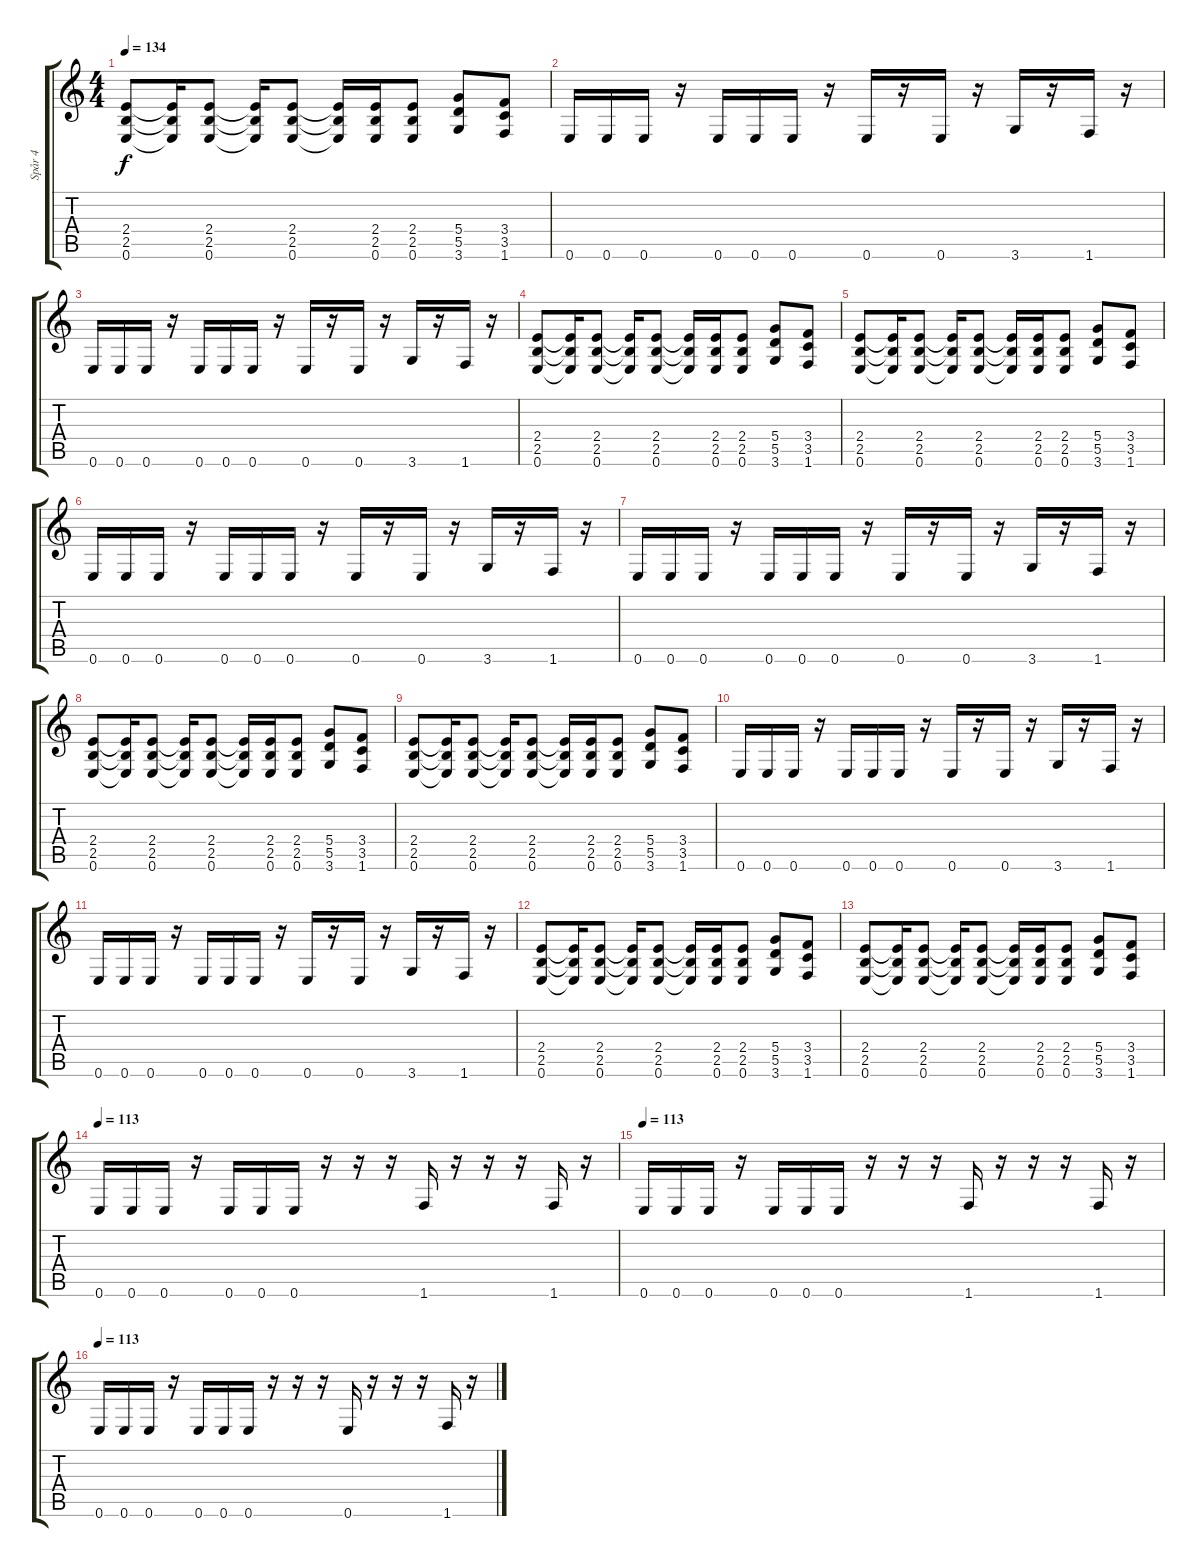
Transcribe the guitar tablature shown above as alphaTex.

\track ("Spår 4" "Spår 4") {instrument distortionguitar}
\staff {score tabs}
\tuning (E4 B3 G3 D3 A2 E2) {hide}
\ts (4 4)
\tempo 134
\clef g2
\ks c
(2.4 2.5 0.6).8{dy f} (2.4{t} 2.5{t} 0.6{t}).16 (2.4 2.5 0.6).8 (2.4{t} 2.5{t} 0.6{t}).16 (2.4 2.5 0.6).8 (2.4{t} 2.5{t} 0.6{t}).16 (2.4 2.5 0.6).16 (2.4 2.5 0.6).8 (5.4 5.5 3.6).8 (3.4 3.5 1.6).8 |
0.6.16 0.6.16 0.6.16 r.16 0.6.16 0.6.16 0.6.16 r.16 0.6.16 r.16 0.6.16 r.16 3.6.16 r.16 1.6.16 r.16 |
0.6.16 0.6.16 0.6.16 r.16 0.6.16 0.6.16 0.6.16 r.16 0.6.16 r.16 0.6.16 r.16 3.6.16 r.16 1.6.16 r.16 |
(2.4 2.5 0.6).8 (2.4{t} 2.5{t} 0.6{t}).16 (2.4 2.5 0.6).8 (2.4{t} 2.5{t} 0.6{t}).16 (2.4 2.5 0.6).8 (2.4{t} 2.5{t} 0.6{t}).16 (2.4 2.5 0.6).16 (2.4 2.5 0.6).8 (5.4 5.5 3.6).8 (3.4 3.5 1.6).8 |
(2.4 2.5 0.6).8 (2.4{t} 2.5{t} 0.6{t}).16 (2.4 2.5 0.6).8 (2.4{t} 2.5{t} 0.6{t}).16 (2.4 2.5 0.6).8 (2.4{t} 2.5{t} 0.6{t}).16 (2.4 2.5 0.6).16 (2.4 2.5 0.6).8 (5.4 5.5 3.6).8 (3.4 3.5 1.6).8 |
0.6.16 0.6.16 0.6.16 r.16 0.6.16 0.6.16 0.6.16 r.16 0.6.16 r.16 0.6.16 r.16 3.6.16 r.16 1.6.16 r.16 |
0.6.16 0.6.16 0.6.16 r.16 0.6.16 0.6.16 0.6.16 r.16 0.6.16 r.16 0.6.16 r.16 3.6.16 r.16 1.6.16 r.16 |
(2.4 2.5 0.6).8 (2.4{t} 2.5{t} 0.6{t}).16 (2.4 2.5 0.6).8 (2.4{t} 2.5{t} 0.6{t}).16 (2.4 2.5 0.6).8 (2.4{t} 2.5{t} 0.6{t}).16 (2.4 2.5 0.6).16 (2.4 2.5 0.6).8 (5.4 5.5 3.6).8 (3.4 3.5 1.6).8 |
(2.4 2.5 0.6).8 (2.4{t} 2.5{t} 0.6{t}).16 (2.4 2.5 0.6).8 (2.4{t} 2.5{t} 0.6{t}).16 (2.4 2.5 0.6).8 (2.4{t} 2.5{t} 0.6{t}).16 (2.4 2.5 0.6).16 (2.4 2.5 0.6).8 (5.4 5.5 3.6).8 (3.4 3.5 1.6).8 |
0.6.16 0.6.16 0.6.16 r.16 0.6.16 0.6.16 0.6.16 r.16 0.6.16 r.16 0.6.16 r.16 3.6.16 r.16 1.6.16 r.16 |
0.6.16 0.6.16 0.6.16 r.16 0.6.16 0.6.16 0.6.16 r.16 0.6.16 r.16 0.6.16 r.16 3.6.16 r.16 1.6.16 r.16 |
(2.4 2.5 0.6).8 (2.4{t} 2.5{t} 0.6{t}).16 (2.4 2.5 0.6).8 (2.4{t} 2.5{t} 0.6{t}).16 (2.4 2.5 0.6).8 (2.4{t} 2.5{t} 0.6{t}).16 (2.4 2.5 0.6).16 (2.4 2.5 0.6).8 (5.4 5.5 3.6).8 (3.4 3.5 1.6).8 |
(2.4 2.5 0.6).8 (2.4{t} 2.5{t} 0.6{t}).16 (2.4 2.5 0.6).8 (2.4{t} 2.5{t} 0.6{t}).16 (2.4 2.5 0.6).8 (2.4{t} 2.5{t} 0.6{t}).16 (2.4 2.5 0.6).16 (2.4 2.5 0.6).8 (5.4 5.5 3.6).8 (3.4 3.5 1.6).8 |
\tempo 113
0.6.16 0.6.16 0.6.16 r.16 0.6.16 0.6.16 0.6.16 r.16 r.16 r.16 1.6.16 r.16 r.16 r.16 1.6.16 r.16 |
\tempo 113
0.6.16 0.6.16 0.6.16 r.16 0.6.16 0.6.16 0.6.16 r.16 r.16 r.16 1.6.16 r.16 r.16 r.16 1.6.16 r.16 |
\tempo 113
0.6.16 0.6.16 0.6.16 r.16 0.6.16 0.6.16 0.6.16 r.16 r.16 r.16 0.6.16 r.16 r.16 r.16 1.6.16 r.16
